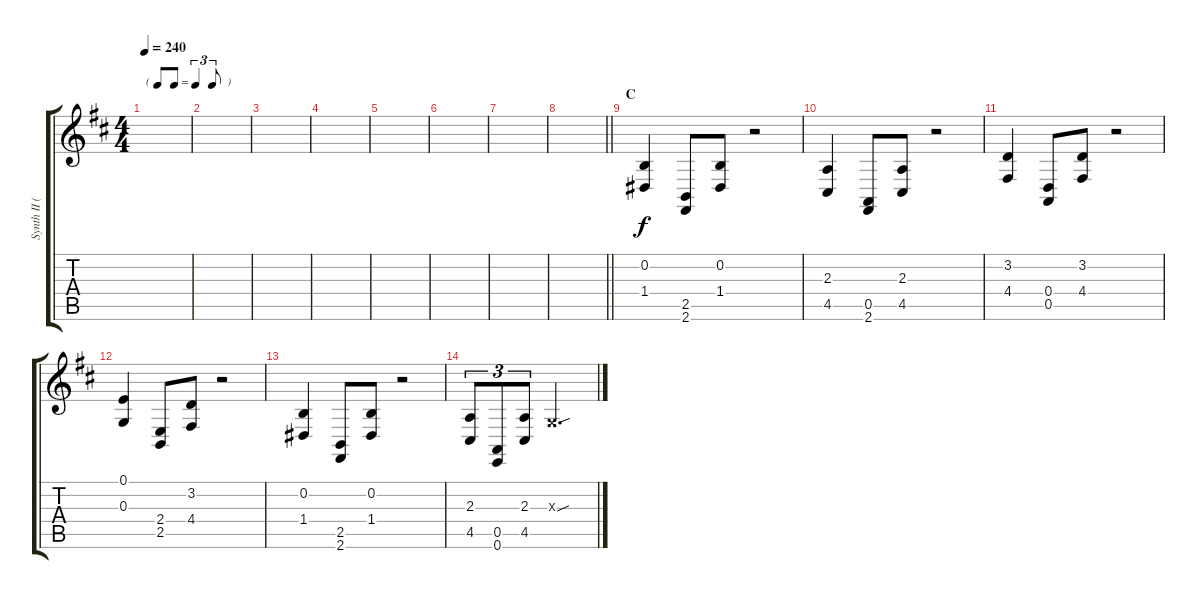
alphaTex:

\track ("Synth II (Kotobuki Tsumugi)" "Synth II (") {instrument lead5charang}
\staff {score tabs}
\tuning (E4 B3 G3 D3 A2 E2) {hide}
\ts (4 4)
\tf triplet8th
\tempo 240
\clef g2
\ks d
|
|
|
|
|
|
|
\barLineRight lightlight
|
\section ("" "C")
(0.2 1.4).4 (2.5 2.6).8 (0.2 1.4).8 r.2 |
(2.3 4.5).4 (0.5 2.6).8 (2.3 4.5).8 r.2 |
(3.2 4.4).4 (0.4 0.5).8 (3.2 4.4).8 r.2 |
(0.1 0.3).4 (2.4 2.5).8 (3.2 4.4).8 r.2 |
(0.2 1.4).4 (2.5 2.6).8 (0.2 1.4).8 r.2 |
(2.3 4.5).8{tu (3 2)} (0.5 0.6).8{tu (3 2)} (2.3 4.5).8{tu (3 2)} 0.3{sou x}.2{d}
